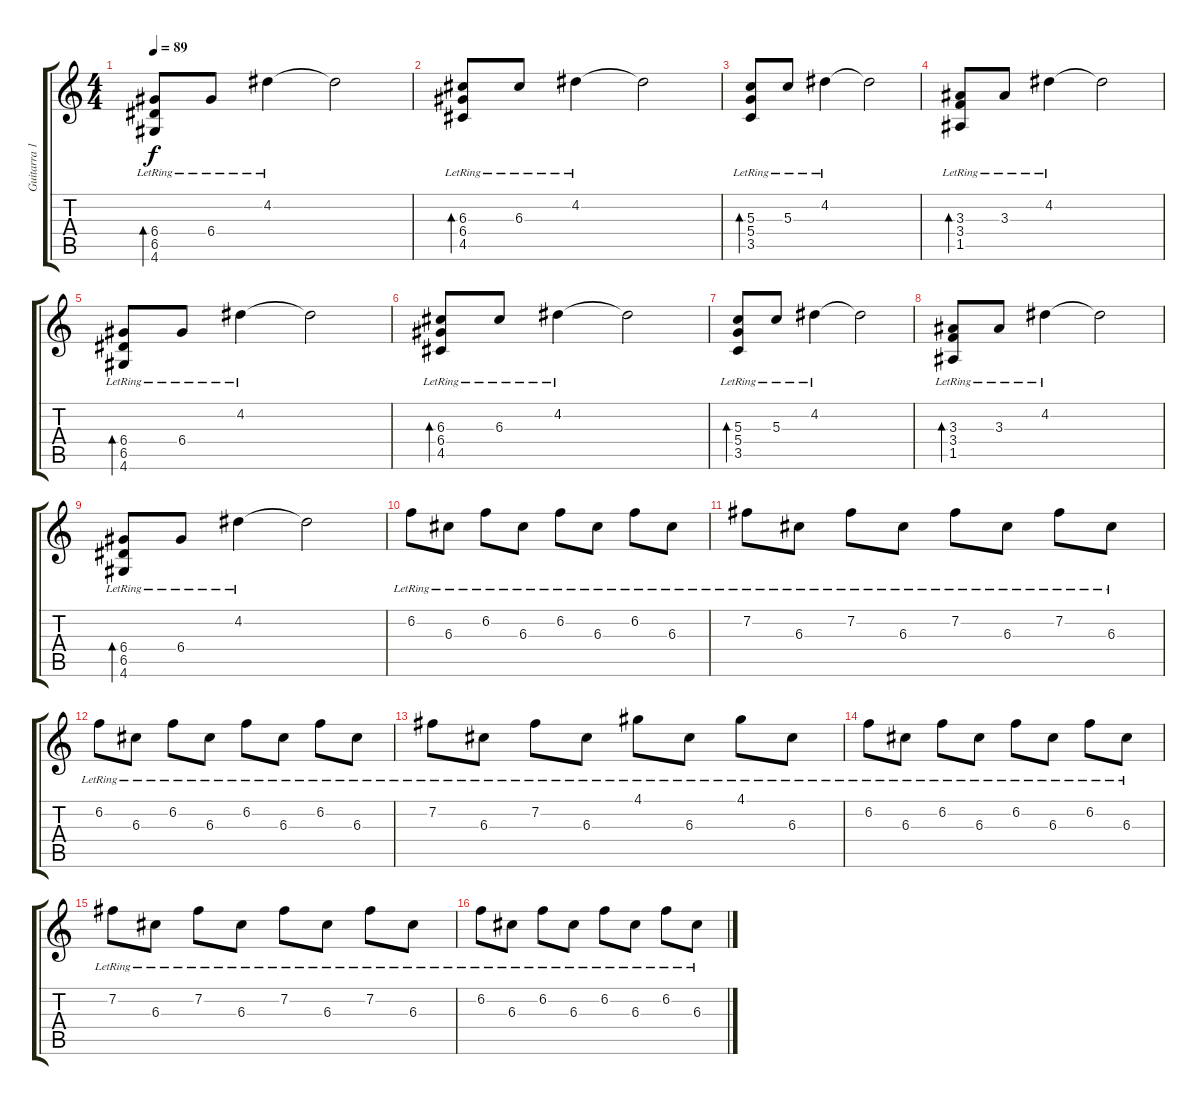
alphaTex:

\track ("Guitarra 1" "Guitarra 1") {instrument electricguitarjazz}
\staff {score tabs}
\tuning (E4 B3 G3 D3 A2 E2) {hide}
\ts (4 4)
\tempo 89
\clef g2
\ks c
(6.4{lr} 6.5{lr} 4.6).8{bd 480 dy f} 6.4{lr}.8 4.2{lr}.4 4.2{t}.2 |
(6.3 6.4{lr} 4.5{lr}).8{bd 480} 6.3{lr}.8 4.2{lr}.4 4.2{t}.2 |
(5.3{lr} 5.4{lr} 3.5{lr}).8{bd 480} 5.3{lr}.8 4.2{lr}.4 4.2{t}.2 |
(3.3{lr} 3.4{lr} 1.5{lr}).8{bd 480} 3.3{lr}.8 4.2{lr}.4 4.2{t}.2 |
(6.4{lr} 6.5{lr} 4.6).8{bd 480} 6.4{lr}.8 4.2{lr}.4 4.2{t}.2 |
(6.3 6.4{lr} 4.5{lr}).8{bd 480} 6.3{lr}.8 4.2{lr}.4 4.2{t}.2 |
(5.3{lr} 5.4{lr} 3.5{lr}).8{bd 480} 5.3{lr}.8 4.2{lr}.4 4.2{t}.2 |
(3.3{lr} 3.4{lr} 1.5{lr}).8{bd 480} 3.3{lr}.8 4.2{lr}.4 4.2{t}.2 |
(6.4{lr} 6.5{lr} 4.6).8{bd 480} 6.4{lr}.8 4.2{lr}.4 4.2{t}.2 |
6.2{lr}.8 6.3{lr}.8 6.2{lr}.8 6.3{lr}.8 6.2{lr}.8 6.3{lr}.8 6.2{lr}.8 6.3{lr}.8 |
7.2{lr}.8 6.3{lr}.8 7.2{lr}.8 6.3{lr}.8 7.2{lr}.8 6.3{lr}.8 7.2{lr}.8 6.3{lr}.8 |
6.2{lr}.8 6.3{lr}.8 6.2{lr}.8 6.3{lr}.8 6.2{lr}.8 6.3{lr}.8 6.2{lr}.8 6.3{lr}.8 |
7.2{lr}.8 6.3{lr}.8 7.2{lr}.8 6.3{lr}.8 4.1{lr}.8 6.3{lr}.8 4.1{lr}.8 6.3{lr}.8 |
6.2{lr}.8 6.3{lr}.8 6.2{lr}.8 6.3{lr}.8 6.2{lr}.8 6.3{lr}.8 6.2{lr}.8 6.3{lr}.8 |
7.2{lr}.8 6.3{lr}.8 7.2{lr}.8 6.3{lr}.8 7.2{lr}.8 6.3{lr}.8 7.2{lr}.8 6.3{lr}.8 |
6.2{lr}.8 6.3{lr}.8 6.2{lr}.8 6.3{lr}.8 6.2{lr}.8 6.3{lr}.8 6.2{lr}.8 6.3{lr}.8
